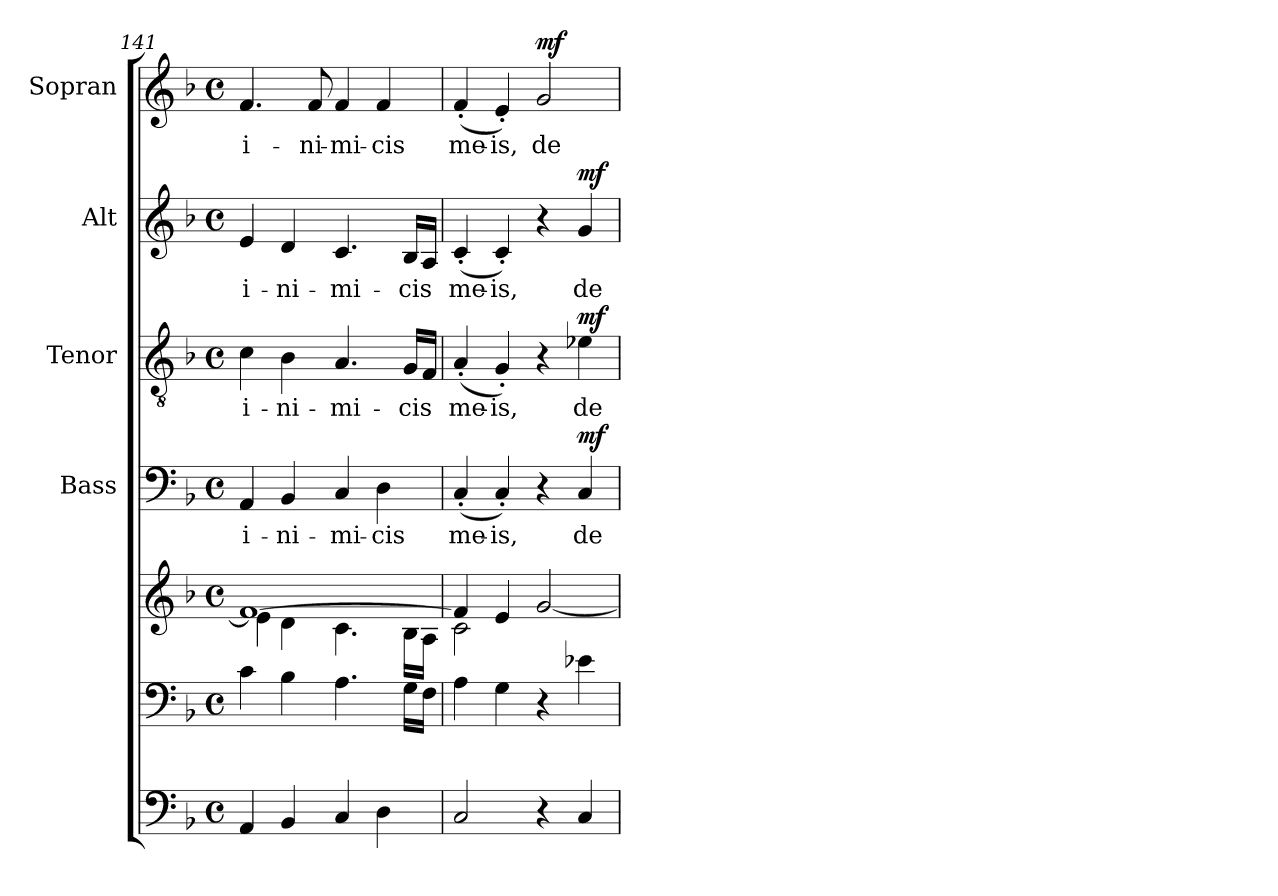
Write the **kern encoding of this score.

**kern	**kern	**kern	**kern	**text	**dynam	**kern	**text	**dynam	**kern	**text	**dynam	**kern	**text	**dynam
*part6	*part5	*part5	*part4	*part4	*part4	*part3	*part3	*part3	*part2	*part2	*part2	*part1	*part1	*part1
*staff7	*staff6	*staff5	*staff4	*staff4	*staff4	*staff3	*staff3	*staff3	*staff2	*staff2	*staff2	*staff1	*staff1	*staff1
*	*	*	*I"Bass	*	*	*I"Tenor	*	*	*I"Alt	*	*	*I"Sopran	*	*
*	*	*	*I'B.	*	*	*I'T.	*	*	*I'A.	*	*	*I'S.	*	*
*clefF4	*clefF4	*clefG2	*clefF4	*	*	*clefGv2	*	*	*clefG2	*	*	*clefG2	*	*
*k[b-]	*k[b-]	*k[b-]	*k[b-]	*	*	*k[b-]	*	*	*k[b-]	*	*	*k[b-]	*	*
*F:	*F:	*F:	*F:	*	*	*F:	*	*	*F:	*	*	*F:	*	*
*M4/4	*M4/4	*M4/4	*M4/4	*	*	*M4/4	*	*	*M4/4	*	*	*M4/4	*	*
*met(c)	*met(c)	*met(c)	*met(c)	*	*	*met(c)	*	*	*met(c)	*	*	*met(c)	*	*
=141	=141	=141	=141	=141	=141	=141	=141	=141	=141	=141	=141	=141	=141	=141
*	*	*^	*	*	*	*	*	*	*	*	*	*	*	*
!	!	!	!	!	!LO:LY:b	!	!	!LO:LY:b	!	!	!LO:LY:b	!	!	!LO:LY:b	!
4AA/	4c\	1f_	4e\	4AA/	i-	.	4c\	i-	.	4e/	i-	.	4.f/	i-	.
!	!	!	!	!	!LO:LY:b	!	!	!LO:LY:b	!	!	!LO:LY:b	!	!	!	!
4BB-/	4B-\	.	4d\	4BB-/	-ni-	.	4B-\	-ni-	.	4d/	-ni-	.	.	.	.
!	!	!	!	!	!	!	!	!	!	!	!	!	!	!LO:LY:b	!
.	.	.	.	.	.	.	.	.	.	.	.	.	8f/	-ni-	.
!	!	!	!	!	!LO:LY:b	!	!	!LO:LY:b	!	!	!LO:LY:b	!	!	!LO:LY:b	!
4C/	4.A\	.	4.c\	4C/	-mi-	.	4.A/	-mi-	.	4.c/	-mi-	.	4f/	-mi-	.
!	!	!	!	!	!LO:LY:b	!	!	!	!	!	!	!	!	!LO:LY:b	!
4D\	.	.	.	4D\	-cis	.	.	.	.	.	.	.	4f/	-cis	.
!	!	!	!	!	!	!	!	!LO:LY:b	!	!	!LO:LY:b	!	!	!	!
.	16G\LL	.	16B-\LL	.	.	.	16G/LL	-cis	.	16B-/LL	-cis	.	.	.	.
.	16F\JJ	.	16A\JJ	.	.	.	16F/JJ	.	.	16A/JJ	.	.	.	.	.
=142	=142	=142	=142	=142	=142	=142	=142	=142	=142	=142	=142	=142	=142	=142	=142
!	!	!	!	!	!LO:LY:b	!	!	!LO:LY:b	!	!	!LO:LY:b	!	!	!LO:LY:b	!
2C/	4A\	4f/]	2c\	(>4C'>/	me-	.	(>4A'>/	me-	.	(>4c'>/	me-	.	(>4f'>/	me-	.
!	!	!	!	!	!LO:LY:b	!	!	!LO:LY:b	!	!	!LO:LY:b	!	!	!LO:LY:b	!
.	4G\	4e/	.	4C'>/)	-is,	.	4G'>/)	-is,	.	4c'>/)	-is,	.	4e'>/)	-is,	.
!	!	!	!	!	!	!	!	!	!	!	!	!	!	!LO:LY:b	!LO:DY:a
4r	4r	[>2g/	2ryy	4r	.	.	4r	.	.	4r	.	.	2g/	de	mf
!	!	!	!	!	!LO:LY:b	!LO:DY:a	!	!LO:LY:b	!LO:DY:a	!	!LO:LY:b	!LO:DY:a	!	!	!
4C/	4e-X\	.	.	4C/	de	mf	4e-X\	de	mf	4g/	de	mf	.	.	.
*	*	*v	*v	*	*	*	*	*	*	*	*	*	*	*	*
=	=	=	=	=	=	=	=	=	=	=	=	=	=	=
*-	*-	*-	*-	*-	*-	*-	*-	*-	*-	*-	*-	*-	*-	*-
